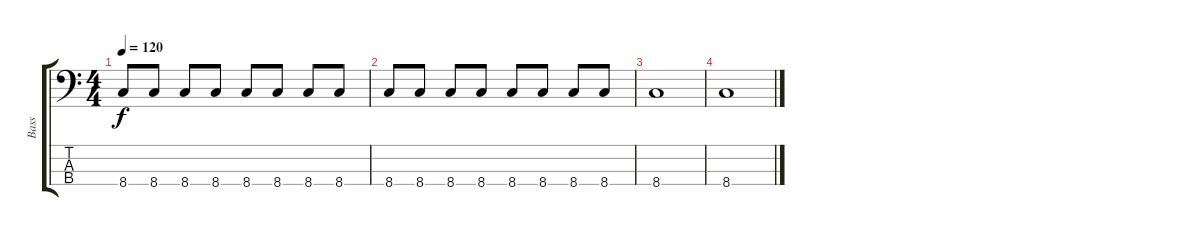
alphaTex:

\track ("Bass" "Bass") {instrument electricbassfinger}
\staff {score tabs}
\tuning (G2 D2 A1 E1) {hide}
\ts (4 4)
\tempo 120
\clef f4
\ks c
8.4.8{dy f} 8.4.8 8.4.8 8.4.8 8.4.8 8.4.8 8.4.8 8.4.8 |
8.4.8 8.4.8 8.4.8 8.4.8 8.4.8 8.4.8 8.4.8 8.4.8 |
8.4.1 |
8.4.1
